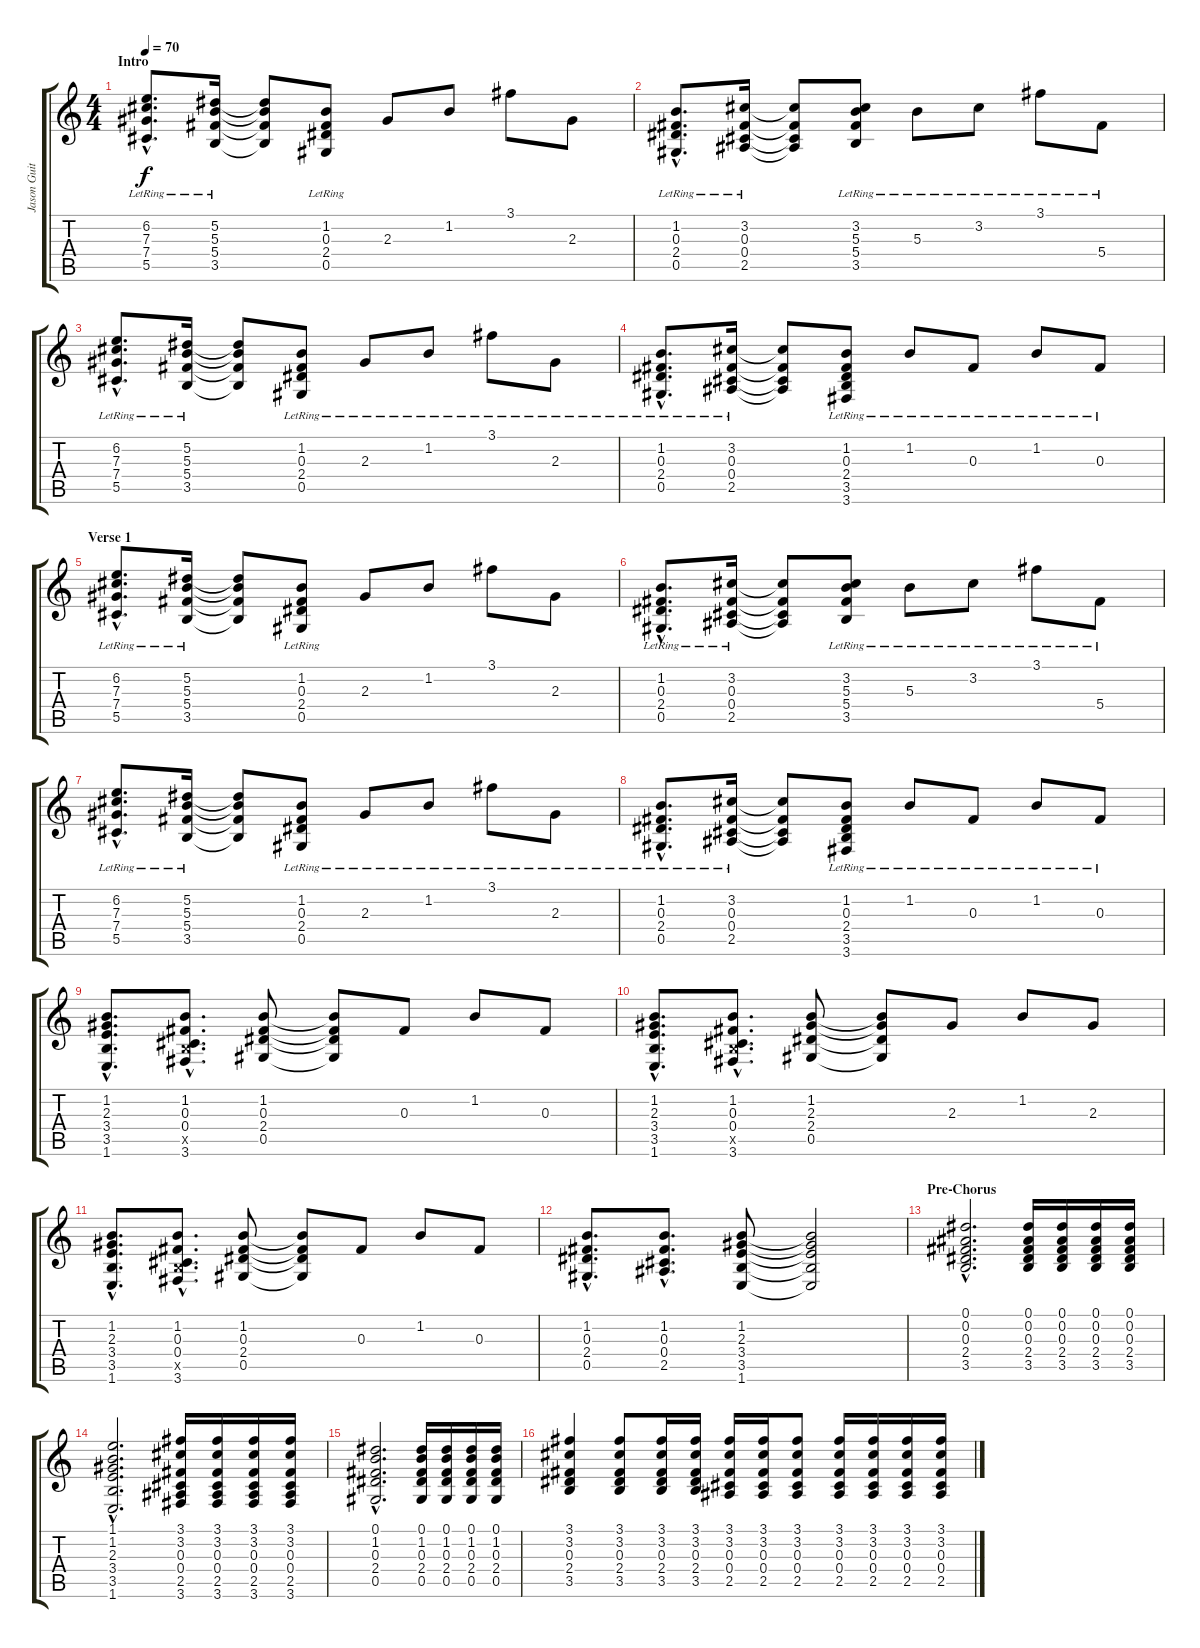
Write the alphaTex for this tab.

\track ("Jason Guitar" "Jason Guit") {instrument electricguitarjazz}
\staff {score tabs}
\tuning (Eb4 Bb3 Gb3 Db3 Ab2 Eb2) {hide}
\ts (4 4)
\section ("" "Intro")
\tempo 70
\clef g2
\ks c
(6.2{hac lr} 7.3{hac lr} 7.4{hac lr} 5.5{hac lr}).8{d dy f instrument electricguitarjazz} (5.2{lr} 5.3{lr} 5.4{lr} 3.5{lr}).16 (5.2{t} 5.3{t} 5.4{t} 3.5{t}).8 (1.2{lr} 0.3{lr} 2.4{lr} 0.5{lr}).8 2.3.8 1.2.8 3.1.8 2.3.8 |
(1.2{hac lr} 0.3{hac lr} 2.4{hac lr} 0.5{hac lr}).8{d} (3.2{lr} 0.3{lr} 0.4{lr} 2.5{lr}).16 (3.2{t} 0.3{t} 0.4{t} 2.5{t}).8 (3.2{lr} 5.3{lr} 5.4{lr} 3.5{lr}).8 5.3{lr}.8 3.2{lr}.8 3.1{lr}.8 5.4{lr}.8 |
(6.2{hac lr} 7.3{hac lr} 7.4{hac lr} 5.5{hac lr}).8{d} (5.2{lr} 5.3{lr} 5.4{lr} 3.5{lr}).16 (5.2{t} 5.3{t} 5.4{t} 3.5{t}).8 (1.2{lr} 0.3{lr} 2.4{lr} 0.5{lr}).8 2.3{lr}.8 1.2{lr}.8 3.1{lr}.8 2.3{lr}.8 |
(1.2{hac lr} 0.3{hac lr} 2.4{hac lr} 0.5{hac lr}).8{d} (3.2{lr} 0.3{lr} 0.4{lr} 2.5{lr}).16 (3.2{t} 0.3{t} 0.4{t} 2.5{t}).8 (1.2{lr} 0.3{lr} 2.4{lr} 3.5{lr} 3.6{lr}).8 1.2{lr}.8 0.3{lr}.8 1.2{lr}.8 0.3{lr}.8 |
\section ("" "Verse 1")
(6.2{hac lr} 7.3{hac lr} 7.4{hac lr} 5.5{hac lr}).8{d} (5.2{lr} 5.3{lr} 5.4{lr} 3.5{lr}).16 (5.2{t} 5.3{t} 5.4{t} 3.5{t}).8 (1.2{lr} 0.3{lr} 2.4{lr} 0.5{lr}).8 2.3.8 1.2.8 3.1.8 2.3.8 |
(1.2{hac lr} 0.3{hac lr} 2.4{hac lr} 0.5{hac lr}).8{d} (3.2{lr} 0.3{lr} 0.4{lr} 2.5{lr}).16 (3.2{t} 0.3{t} 0.4{t} 2.5{t}).8 (3.2{lr} 5.3{lr} 5.4{lr} 3.5{lr}).8 5.3{lr}.8 3.2{lr}.8 3.1{lr}.8 5.4{lr}.8 |
(6.2{hac lr} 7.3{hac lr} 7.4{hac lr} 5.5{hac lr}).8{d} (5.2{lr} 5.3{lr} 5.4{lr} 3.5{lr}).16 (5.2{t} 5.3{t} 5.4{t} 3.5{t}).8 (1.2{lr} 0.3{lr} 2.4{lr} 0.5{lr}).8 2.3{lr}.8 1.2{lr}.8 3.1{lr}.8 2.3{lr}.8 |
(1.2{hac lr} 0.3{hac lr} 2.4{hac lr} 0.5{hac lr}).8{d} (3.2{lr} 0.3{lr} 0.4{lr} 2.5{lr}).16 (3.2{t} 0.3{t} 0.4{t} 2.5{t}).8 (1.2{lr} 0.3{lr} 2.4{lr} 3.5{lr} 3.6{lr}).8 1.2{lr}.8 0.3{lr}.8 1.2{lr}.8 0.3{lr}.8 |
(1.2{hac} 2.3{hac} 3.4{hac} 3.5{hac} 1.6{hac}).8{d} (1.2{hac} 0.3{hac} 0.4{hac} 3.5{hac x} 3.6{hac}).8{d} (1.2 0.3 2.4 0.5).8 (1.2{t} 0.3{t} 2.4{t} 0.5{t}).8 0.3.8 1.2.8 0.3.8 |
(1.2{hac} 2.3{hac} 3.4{hac} 3.5{hac} 1.6{hac}).8{d} (1.2{hac} 0.3{hac} 0.4{hac} 3.5{hac x} 3.6{hac}).8{d} (1.2 2.3 2.4 0.5).8 (1.2{t} 2.3{t} 2.4{t} 0.5{t}).8 2.3.8 1.2.8 2.3.8 |
(1.2{hac} 2.3{hac} 3.4{hac} 3.5{hac} 1.6{hac}).8{d} (1.2{hac} 0.3{hac} 0.4{hac} 3.5{hac x} 3.6{hac}).8{d} (1.2 0.3 2.4 0.5).8 (1.2{t} 0.3{t} 2.4{t} 0.5{t}).8 0.3.8 1.2.8 0.3.8 |
(1.2{hac} 0.3{hac} 2.4{hac} 0.5{hac}).8{d} (1.2{hac} 0.3{hac} 0.4{hac} 2.5{hac}).8{d} (1.2 2.3 3.4 3.5 1.6).8 (1.2{t} 2.3{t} 3.4{t} 3.5{t} 1.6{t}).2 |
\section ("" "Pre-Chorus")
(0.1{hac} 0.2{hac} 0.3{hac} 2.4{hac} 3.5{hac}).2{d} (0.1 0.2 0.3 2.4 3.5).16 (0.1 0.2 0.3 2.4 3.5).16 (0.1 0.2 0.3 2.4 3.5).16 (0.1 0.2 0.3 2.4 3.5).16 |
(1.1{hac} 1.2{hac} 2.3{hac} 3.4{hac} 3.5{hac} 1.6{hac}).2{d} (3.1 3.2 0.3 0.4 2.5 3.6).16 (3.1 3.2 0.3 0.4 2.5 3.6).16 (3.1 3.2 0.3 0.4 2.5 3.6).16 (3.1 3.2 0.3 0.4 2.5 3.6).16 |
(0.1{hac} 1.2{hac} 0.3{hac} 2.4{hac} 0.5{hac}).2{d} (0.1 1.2 0.3 2.4 0.5).16 (0.1 1.2 0.3 2.4 0.5).16 (0.1 1.2 0.3 2.4 0.5).16 (0.1 1.2 0.3 2.4 0.5).16 |
(3.1 3.2 0.3 2.4 3.5).4 (3.1 3.2 0.3 2.4 3.5).8 (3.1 3.2 0.3 2.4 3.5).16 (3.1 3.2 0.3 2.4 3.5).16 (3.1 3.2 0.3 0.4 2.5).16 (3.1 3.2 0.3 0.4 2.5).16 (3.1 3.2 0.3 0.4 2.5).8 (3.1 3.2 0.3 0.4 2.5).16 (3.1 3.2 0.3 0.4 2.5).16 (3.1 3.2 0.3 0.4 2.5).16 (3.1 3.2 0.3 0.4 2.5).16
